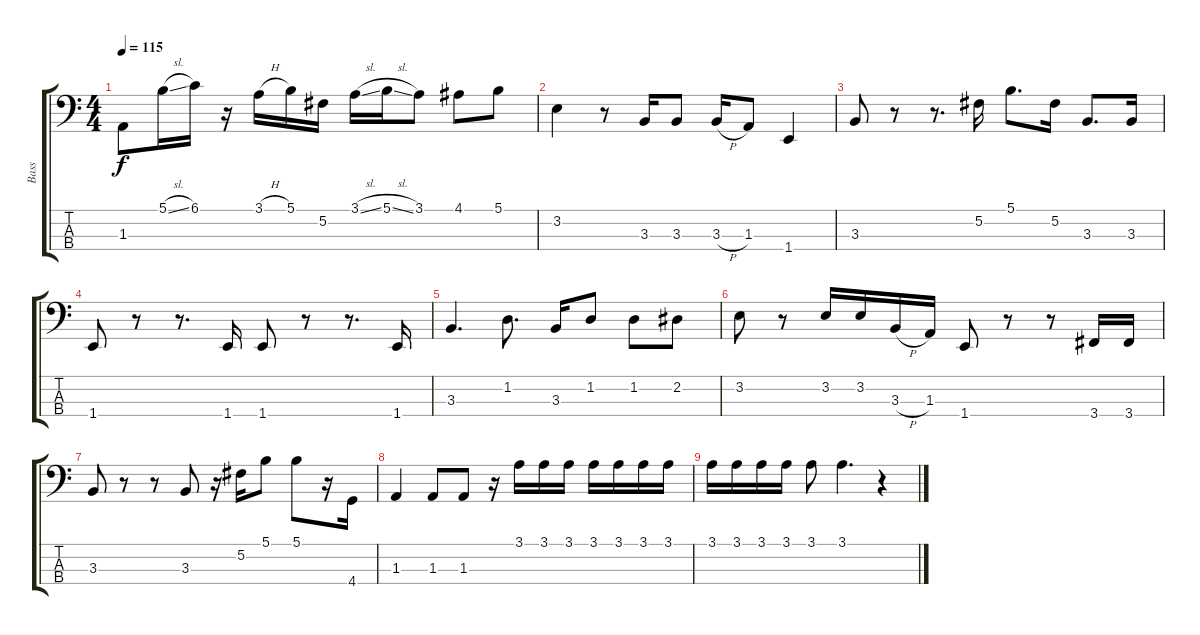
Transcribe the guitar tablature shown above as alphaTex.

\track ("Bass" "Bass") {instrument electricbassfinger bank 255}
\staff {score tabs}
\tuning (Gb2 Db2 Ab1 Eb1) {hide}
\ts (4 4)
\tempo 115
\clef f4
\ks c
1.3.8{dy f} 5.1{sl}.16 6.1.16 r.16 3.1{h}.16 5.1.16 5.2.16 3.1{sl}.16 5.1{sl}.16 3.1.8 4.1.8 5.1.8 |
3.2.4 r.8 3.3.16 3.3.8 3.3{h}.16 1.3.8 1.4.4 |
3.3.8 r.8 r.8{d} 5.2.16 5.1.8{d} 5.2.16 3.3.8{d} 3.3.16 |
1.4.8 r.8 r.8{d} 1.4.16 1.4.8 r.8 r.8{d} 1.4.16 |
3.3.4{d} 1.2.8{d} 3.3.16 1.2.8 1.2.8 2.2.8 |
3.2.8 r.8 3.2.16 3.2.16 3.3{h}.16 1.3.16 1.4.8 r.8 r.8 3.4.16 3.4.16 |
3.3.8 r.8 r.8 3.3.8 r.16 5.2.16 5.1.8 5.1.8 r.16 4.4.16 |
1.3.4 1.3.8 1.3.8 r.16 3.1.16 3.1.16 3.1.16 3.1.16 3.1.16 3.1.16 3.1.16 |
3.1.16 3.1.16 3.1.16 3.1.16 3.1.8 3.1.4{d} r.4
